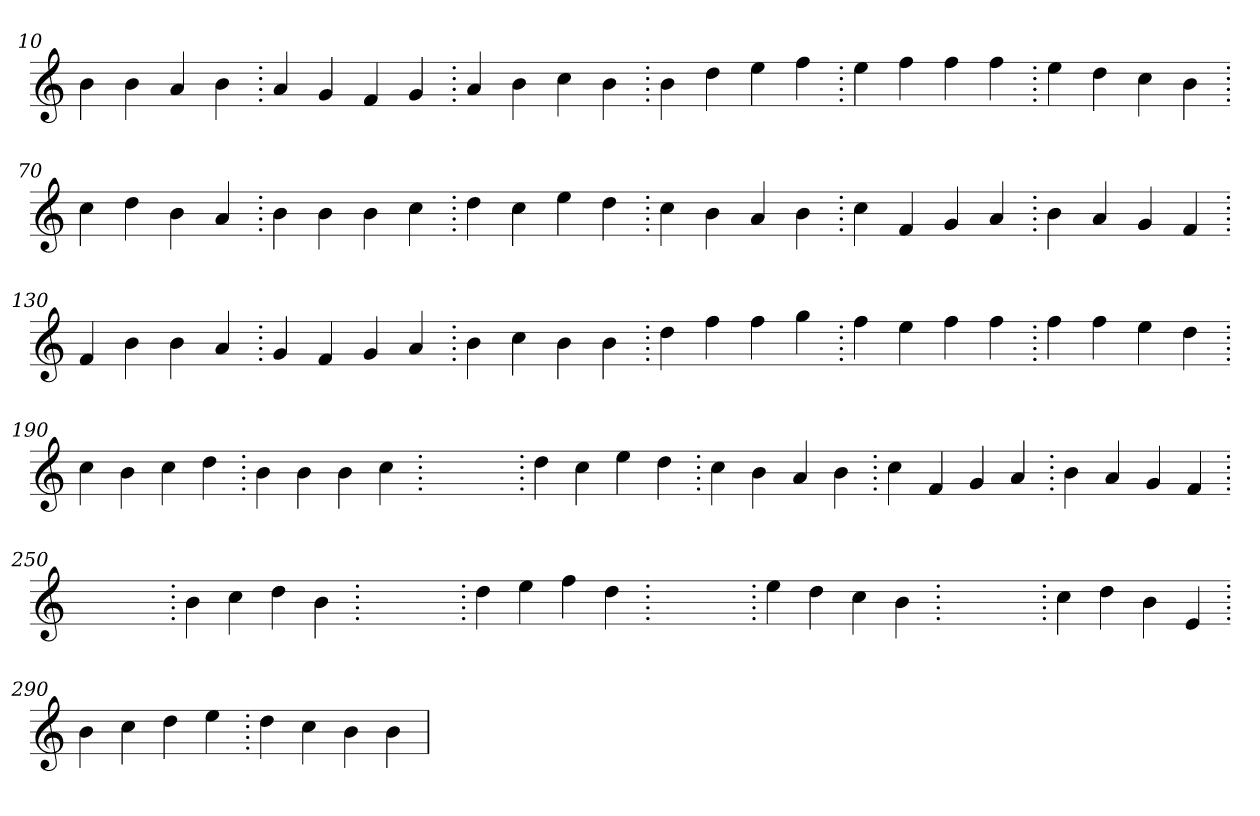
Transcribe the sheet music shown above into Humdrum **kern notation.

**kern
*part1
*staff1
*clefG2
=10.
4b
4b
4a
4b
=20.
4a
4g
4f
4g
=30.
4a
4b
4cc
4b
=40.
4b
4dd
4ee
4ff
=50.
4ee
4ff
4ff
4ff
=60.
4ee
4dd
4cc
4b
=70.
4cc
4dd
4b
4a
=80.
4b
4b
4b
4cc
=90.
4dd
4cc
4ee
4dd
=100.
4cc
4b
4a
4b
=110.
4cc
4f
4g
4a
=120.
4b
4a
4g
4f
=130.
4f
4b
4b
4a
=140.
4g
4f
4g
4a
=150.
4b
4cc
4b
4b
=160.
4dd
4ff
4ff
4gg
=170.
4ff
4ee
4ff
4ff
=180.
4ff
4ff
4ee
4dd
=190.
4cc
4b
4cc
4dd
=200.
4b
4b
4b
4cc
=210.
1ryy
=210.
4dd
4cc
4ee
4dd
=220.
4cc
4b
4a
4b
=230.
4cc
4f
4g
4a
=240.
4b
4a
4g
4f
=250.
1ryy
=250.
4b
4cc
4dd
4b
=260.
1ryy
=260.
4dd
4ee
4ff
4dd
=270.
1ryy
=270.
4ee
4dd
4cc
4b
=280.
1ryy
=280.
4cc
4dd
4b
4e
=290.
4b
4cc
4dd
4ee
=300.
4dd
4cc
4b
4b
=
*-
